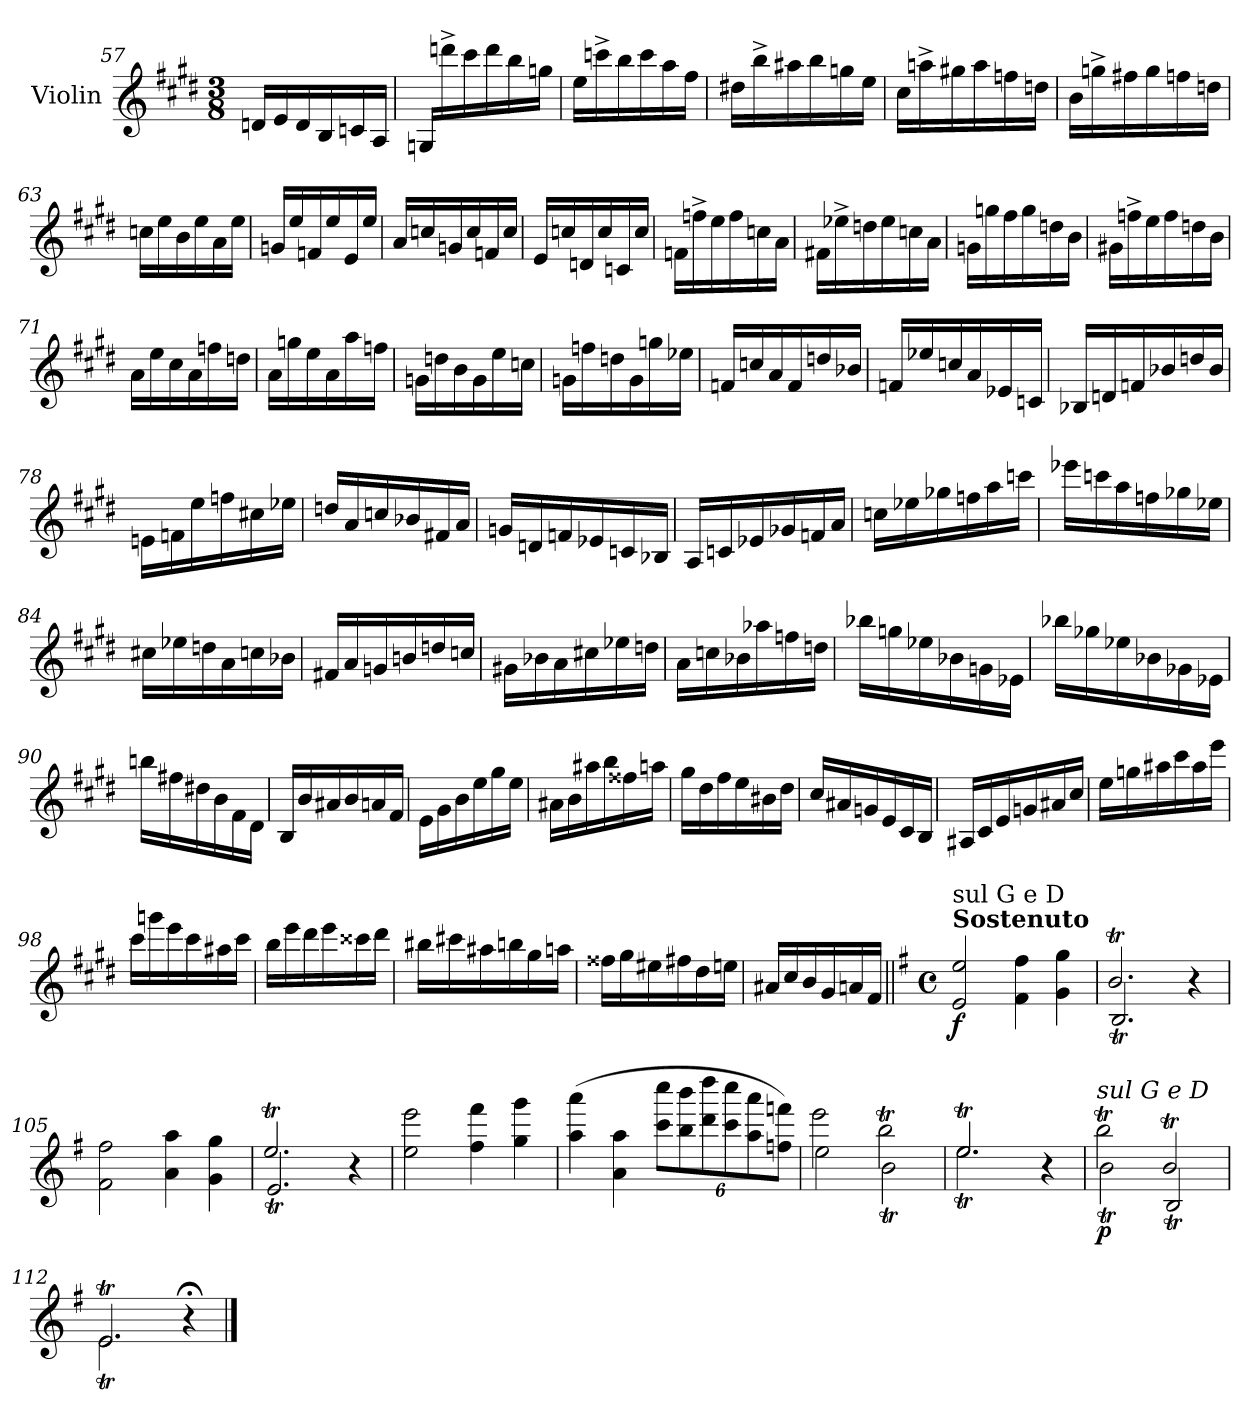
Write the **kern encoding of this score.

**kern	**dynam
*part1	*part1
*staff1	*staff1
*I"Violin	*
*I'Vln.	*
*clefG2	*
*k[f#c#g#d#]	*
*M3/8	*
=57	=57
16dn/LL	.
16e/	.
16d/	.
16B/	.
16cn/	.
16A/JJ	.
!!LO:LB:g=z
=58	=58
16Gn/LL	.
16dddn^\	.
16ccc#\	.
16ddd\	.
16bb\	.
16ggn\JJ	.
=59	=59
16ee\LL	.
16cccn^\	.
16bb\	.
16ccc\	.
16aa\	.
16ff#\JJ	.
=60	=60
16dd#X\LL	.
16bb^\	.
16aa#X\	.
16bb\	.
16ggn\	.
16ee\JJ	.
=61	=61
16cc#\LL	.
16aan^\	.
16gg#X\	.
16aa\	.
16ffn\	.
16ddn\JJ	.
=62	=62
16b\LL	.
16ggn^\	.
16ff#X\	.
16gg\	.
16ffn\	.
16ddn\JJ	.
=63	=63
16ccn\LL	.
16ee\	.
16b\	.
16ee\	.
16a\	.
16ee\JJ	.
=64	=64
16gn/LL	.
16ee/	.
16fn/	.
16ee/	.
16e/	.
16ee/JJ	.
!!LO:LB:g=z
=65	=65
16a/LL	.
16ccn/	.
16gn/	.
16cc/	.
16fn/	.
16cc/JJ	.
=66	=66
16e/LL	.
16ccn/	.
16dn/	.
16cc/	.
16cn/	.
16cc/JJ	.
=67	=67
16fn\LL	.
16ffn^\	.
16ee\	.
16ff\	.
16ccn\	.
16a\JJ	.
=68	=68
16f#X\LL	.
16ee-X^\	.
16ddn\	.
16ee-\	.
16ccn\	.
16a\JJ	.
=69	=69
16gn\LL	.
16ggn\	.
16ff#\	.
16gg\	.
16ddn\	.
16b\JJ	.
!!LO:LB:g=z
=70	=70
16g#X\LL	.
16ffn^\	.
16ee\	.
16ff\	.
16ddn\	.
16b\JJ	.
=71	=71
16a\LL	.
16ee\	.
16cc#\	.
16a\	.
16ffn\	.
16ddn\JJ	.
=72	=72
16a\LL	.
16ggn\	.
16ee\	.
16a\	.
16aa\	.
16ffn\JJ	.
=73	=73
16gn\LL	.
16ddn\	.
16b\	.
16g\	.
16ee\	.
16ccn\JJ	.
=74	=74
16gn\LL	.
16ffn\	.
16ddn\	.
16g\	.
16ggn\	.
16ee-X\JJ	.
=75	=75
16fn/LL	.
16ccn/	.
16a/	.
16f/	.
16ddn/	.
16b-X/JJ	.
=76	=76
16fn/LL	.
16ee-X/	.
16ccn/	.
16a/	.
16e-X/	.
16cn/JJ	.
!!LO:LB:g=z
=77	=77
16B-X/LL	.
16dn/	.
16fn/	.
16b-X/	.
16ddn/	.
16b-/JJ	.
=78	=78
16en\LL	.
16fn\	.
16ee\	.
16ffn\	.
16cc#X\	.
16ee-X\JJ	.
=79	=79
16ddn/LL	.
16a/	.
16ccn/	.
16b-X/	.
16f#X/	.
16a/JJ	.
=80	=80
16gn/LL	.
16dn/	.
16fn/	.
16e-X/	.
16cn/	.
16B-X/JJ	.
=81	=81
16A/LL	.
16cn/	.
16e-X/	.
16g-X/	.
16fn/	.
16a/JJ	.
=82	=82
16ccn\LL	.
16ee-X\	.
16gg-X\	.
16ffn\	.
16aa\	.
16cccn\JJ	.
!!LO:LB:g=z
=83	=83
16eee-X\LL	.
16cccn\	.
16aa\	.
16ffn\	.
16gg-X\	.
16ee-X\JJ	.
=84	=84
16cc#X\LL	.
16ee-X\	.
16ddn\	.
16a\	.
16ccn\	.
16b-X\JJ	.
=85	=85
16f#X/LL	.
16a/	.
16gn/	.
16bn/	.
16ddn/	.
16ccn/JJ	.
=86	=86
16g#X\LL	.
16b-X\	.
16a\	.
16cc#X\	.
16ee-X\	.
16ddn\JJ	.
=87	=87
16a\LL	.
16ccn\	.
16b-X\	.
16aa-X\	.
16ffn\	.
16ddn\JJ	.
=88	=88
16bb-X\LL	.
16ggn\	.
16ee-X\	.
16b-X\	.
16gn\	.
16e-X\JJ	.
!!LO:LB:g=z
=89	=89
16bb-X\LL	.
16gg-X\	.
16ee-X\	.
16b-X\	.
16g-X\	.
16e-X\JJ	.
=90	=90
16bbn\LL	.
16ff#X\	.
16dd#X\	.
16b\	.
16f#\	.
16d#\JJ	.
=91	=91
16B/LL	.
16b/	.
16a#X/	.
16b/	.
16an/	.
16f#/JJ	.
!!LO:LB:g=z
=92	=92
16e\LL	.
16g#\	.
16b\	.
16ee\	.
16gg#\	.
16ee\JJ	.
=93	=93
16a#X\LL	.
16b\	.
16aa#X\	.
16bb\	.
16ff##X\	.
16aan\JJ	.
=94	=94
16gg#\LL	.
16dd#\	.
16ff#\	.
16ee\	.
16b#X\	.
16dd#\JJ	.
=95	=95
16cc#/LL	.
16a#X/	.
16gn/	.
16e/	.
16c#/	.
16B/JJ	.
=96	=96
16A#X/LL	.
16c#/	.
16e/	.
16gn/	.
16a#X/	.
16cc#/JJ	.
=97	=97
16ee\LL	.
16ggn\	.
16aa#X\	.
16ccc#\	.
16aa#\	.
16eee\JJ	.
!!LO:LB:g=z
=98	=98
16ccc#\LL	.
16gggn\	.
16eee\	.
16ccc#\	.
16aa#X\	.
16ccc#\JJ	.
=99	=99
16bb\LL	.
16eee\	.
16ddd#\	.
16eee\	.
16ccc##X\	.
16ddd#\JJ	.
=100	=100
16bb#X\LL	.
16ccc#X\	.
16aa#X\	.
16bbn\	.
16gg#\	.
16aan\JJ	.
=101	=101
16ff##X\LL	.
16gg#\	.
16ee#X\	.
16ff#X\	.
16dd#\	.
16een\JJ	.
=102	=102
16a#X/LL	.
16cc#/	.
16b/	.
16g#/	.
16an/	.
16f#/JJ	.
!!LO:LB:g=z
=103||	=103||
*k[f#]	*
*M4/4	*
*met(c)	*
!LO:TX:a:B:t=Sostenuto	!
!LO:TX:a:t=sul G e D	!
!	!LO:DY:b
2e/ 2ee/	f
4f#\ 4ff#\	.
4g\ 4gg\	.
=104	=104
*^	*
2.bt/	2.Bt/	.
4r	4ryy	.
*v	*v	*
=105	=105
2f#\ 2ff#\	.
4a\ 4aa\	.
4g\ 4gg\	.
=106	=106
*^	*
2.eeT/	2.eT/	.
4r	4ryy	.
*v	*v	*
=107	=107
2ee\ 2eee\	.
4ff#\ 4fff#\	.
4gg\ 4ggg\	.
=108	=108
(>4aa\ 4aaa\	.
4a\ 4aa\	.
*Xbrackettup	*
12ccc\ 12cccc\L	.
12bb\ 12bbb\	.
12ddd\ 12dddd\	.
12ccc\ 12cccc\	.
12aa\ 12aaa\	.
12ffn\ 12fffn\J)	.
=109	=109
*^	*
2eee\	2ee\	.
2bbt\	2bt\	.
=110	=110	=110
2.eeT/	2.eeT\	.
4r	4ryy	.
!!LO:PB:g=z	!!
=111	=111	=111
!LO:TX:a:i:t=sul G e D	!	!
!	!	!LO:DY:b
2bbt\	2bt\	p
2bt/	2Bt/	.
=112	=112	=112
2.eT/	2.eT\	.
4r;<	4ryy	.
*v	*v	*
==	==
*-	*-
